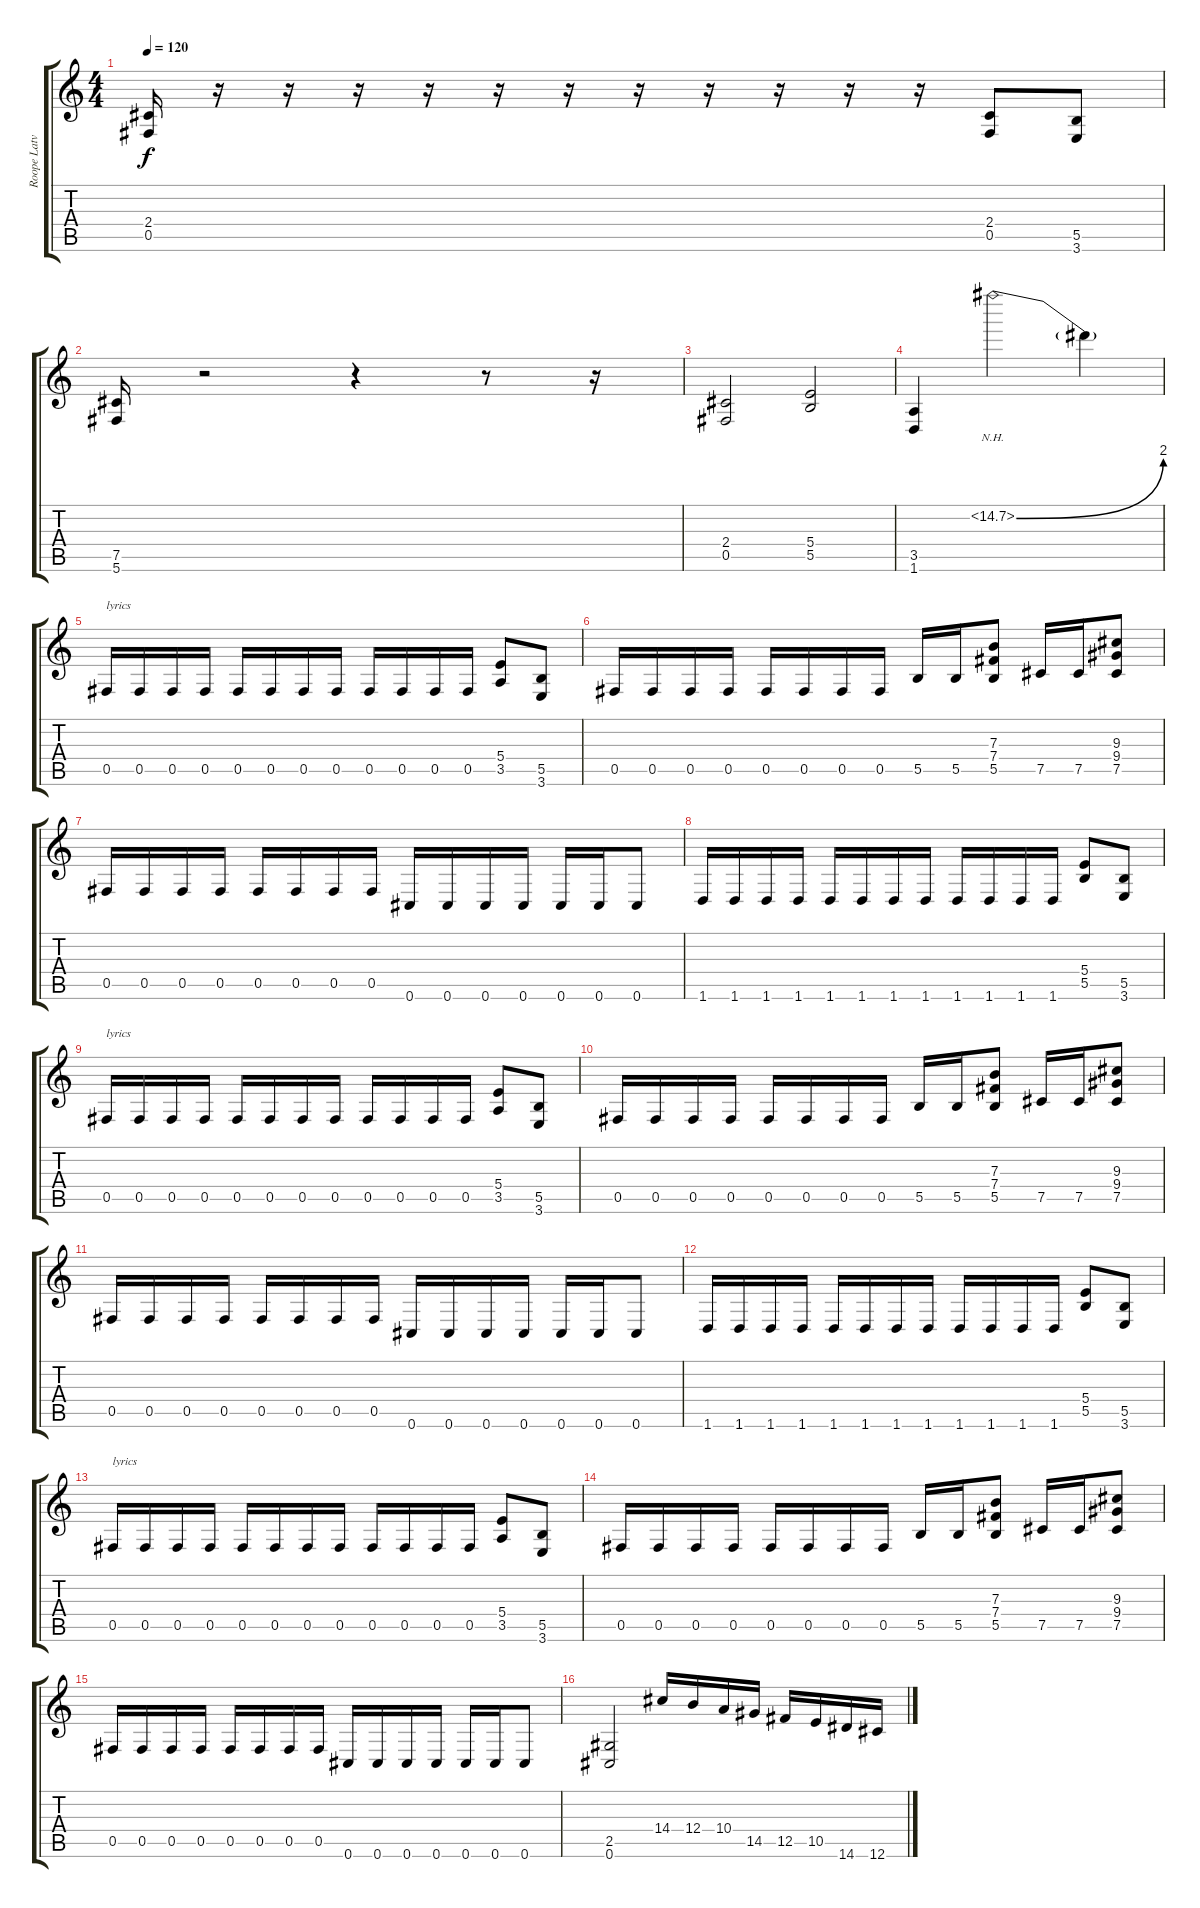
\track ("Roope Latvala" "Roope Latv") {instrument distortionguitar}
\staff {score tabs}
\tuning (Db4 Ab3 E3 B2 Gb2 Db2) {hide}
\ts (4 4)
\tempo 120
\clef g2
\ks c
(2.4 0.5).16{dy f instrument distortionguitar} r.16 r.16 r.16 r.16 r.16 r.16 r.16 r.16 r.16 r.16 r.16 (2.4 0.5).8 (5.5 3.6).8 |
(7.5 5.6).16 r.2 r.4 r.8 r.16 |
(2.4 0.5).2 (5.4 5.5).2 |
(3.5 1.6).4 15.2{be (bend 0 0 60 8) nh}.2{instrument guitarharmonics} 15.2{t}.4 |
0.5.16{txt "lyrics" instrument distortionguitar} 0.5.16 0.5.16 0.5.16 0.5.16 0.5.16 0.5.16 0.5.16 0.5.16 0.5.16 0.5.16 0.5.16 (5.4 3.5).8 (5.5 3.6).8 |
0.5.16 0.5.16 0.5.16 0.5.16 0.5.16 0.5.16 0.5.16 0.5.16 5.5.16 5.5.16 (7.3 7.4 5.5).8 7.5.16 7.5.16 (9.3 9.4 7.5).8 |
0.5.16 0.5.16 0.5.16 0.5.16 0.5.16 0.5.16 0.5.16 0.5.16 0.6.16 0.6.16 0.6.16 0.6.16 0.6.16 0.6.16 0.6.8 |
1.6.16 1.6.16 1.6.16 1.6.16 1.6.16 1.6.16 1.6.16 1.6.16 1.6.16 1.6.16 1.6.16 1.6.16 (5.4 5.5).8 (5.5 3.6).8 |
0.5.16{txt "lyrics" instrument distortionguitar} 0.5.16 0.5.16 0.5.16 0.5.16 0.5.16 0.5.16 0.5.16 0.5.16 0.5.16 0.5.16 0.5.16 (5.4 3.5).8 (5.5 3.6).8 |
0.5.16 0.5.16 0.5.16 0.5.16 0.5.16 0.5.16 0.5.16 0.5.16 5.5.16 5.5.16 (7.3 7.4 5.5).8 7.5.16 7.5.16 (9.3 9.4 7.5).8 |
0.5.16 0.5.16 0.5.16 0.5.16 0.5.16 0.5.16 0.5.16 0.5.16 0.6.16 0.6.16 0.6.16 0.6.16 0.6.16 0.6.16 0.6.8 |
1.6.16 1.6.16 1.6.16 1.6.16 1.6.16 1.6.16 1.6.16 1.6.16 1.6.16 1.6.16 1.6.16 1.6.16 (5.4 5.5).8 (5.5 3.6).8 |
0.5.16{txt "lyrics" instrument distortionguitar} 0.5.16 0.5.16 0.5.16 0.5.16 0.5.16 0.5.16 0.5.16 0.5.16 0.5.16 0.5.16 0.5.16 (5.4 3.5).8 (5.5 3.6).8 |
0.5.16 0.5.16 0.5.16 0.5.16 0.5.16 0.5.16 0.5.16 0.5.16 5.5.16 5.5.16 (7.3 7.4 5.5).8 7.5.16 7.5.16 (9.3 9.4 7.5).8 |
0.5.16 0.5.16 0.5.16 0.5.16 0.5.16 0.5.16 0.5.16 0.5.16 0.6.16 0.6.16 0.6.16 0.6.16 0.6.16 0.6.16 0.6.8 |
(2.5 0.6).2 14.4.16 12.4.16 10.4.16 14.5.16 12.5.16 10.5.16 14.6.16 12.6.16
